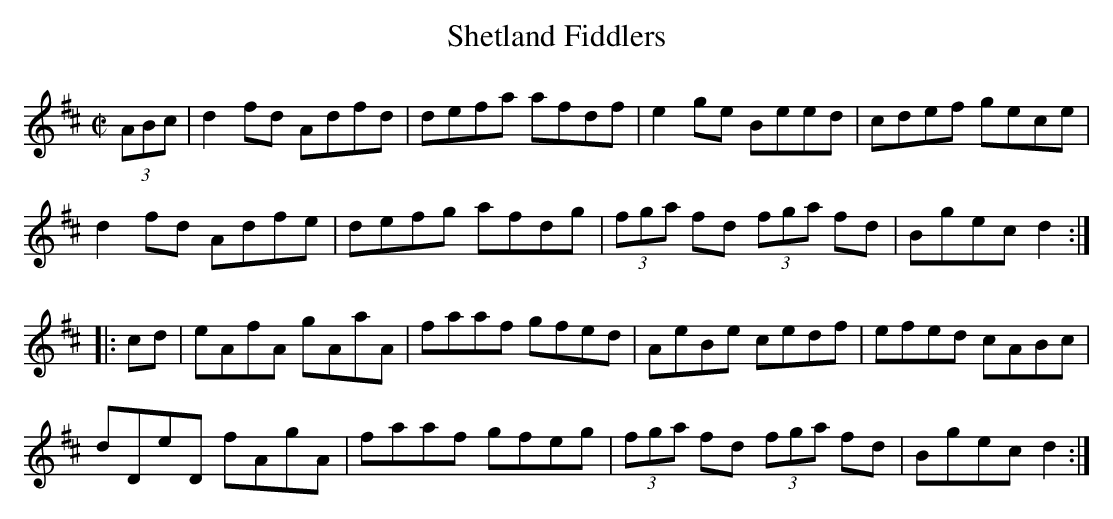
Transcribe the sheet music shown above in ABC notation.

X:1
T:Shetland Fiddlers
M:C|
L:1/8
K:D
(3ABc|d2 fd Adfd|defa afdf|e2 ge Beed|cdef gece|
d2 fd Adfe|defg afdg|(3fga fd (3fga fd|Bgec d2 :|
|:cd|eAfA gAaA|faaf gfed|AeBe cedf|efed cABc|
dDeD fAgA|faaf gfeg|(3fga fd (3fga fd|Bgec d2 :|
